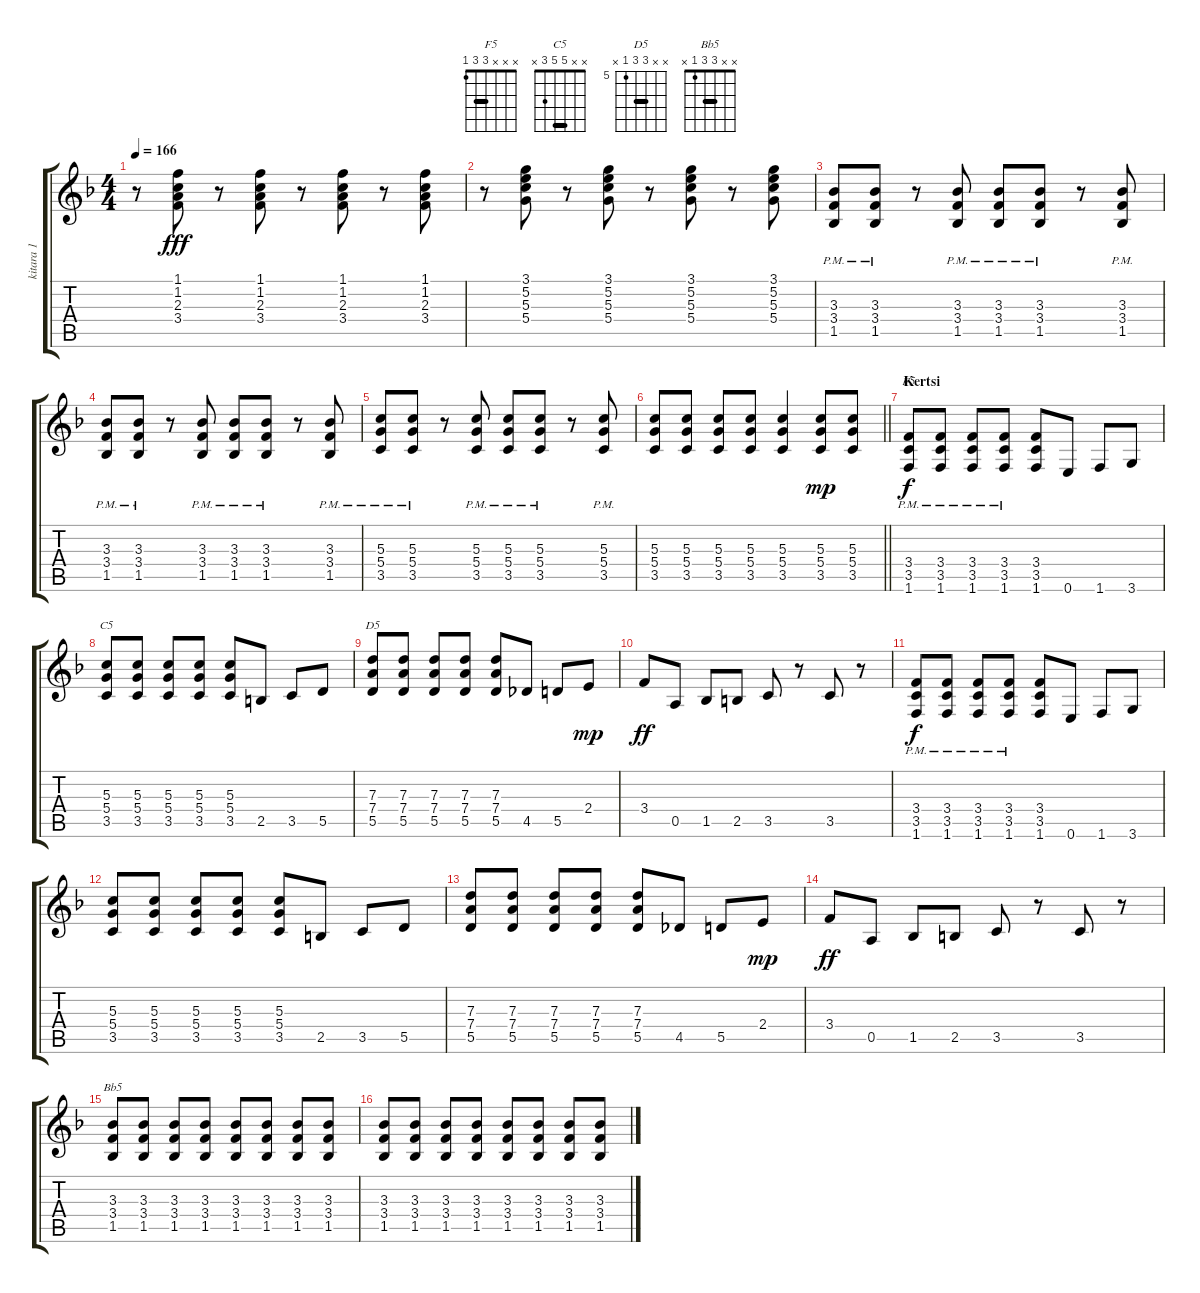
\track ("kitara 1" "kitara 1") {instrument distortionguitar}
\staff {score tabs}
\tuning (E4 B3 G3 D3 A2 E2) {hide}
\chord ("F5" x x x 3 3 1) {barre 3}
\chord ("C5" x x 5 5 3 x) {barre 5}
\chord ("D5" x x 7 7 5 x) {firstfret 5 barre 7}
\chord ("Bb5" x x 3 3 1 x) {barre 3}
\ts (4 4)
\tempo 166
\clef g2
\ks f
r.8{dy fff} (1.1 1.2 2.3 3.4).8 r.8 (1.1 1.2 2.3 3.4).8 r.8 (1.1 1.2 2.3 3.4).8 r.8 (1.1 1.2 2.3 3.4).8 |
r.8 (3.1 5.2 5.3 5.4).8 r.8 (3.1 5.2 5.3 5.4).8 r.8 (3.1 5.2 5.3 5.4).8 r.8 (3.1 5.2 5.3 5.4).8 |
(3.3{pm} 3.4{pm} 1.5{pm}).8{instrument distortionguitar} (3.3{pm} 3.4{pm} 1.5{pm}).8 r.8 (3.3{pm} 3.4{pm} 1.5{pm}).8 (3.3{pm} 3.4{pm} 1.5{pm}).8 (3.3{pm} 3.4{pm} 1.5{pm}).8 r.8 (3.3{pm} 3.4{pm} 1.5{pm}).8 |
(3.3{pm} 3.4{pm} 1.5{pm}).8 (3.3{pm} 3.4{pm} 1.5{pm}).8 r.8 (3.3{pm} 3.4{pm} 1.5{pm}).8 (3.3{pm} 3.4{pm} 1.5{pm}).8 (3.3{pm} 3.4{pm} 1.5{pm}).8 r.8 (3.3{pm} 3.4{pm} 1.5{pm}).8 |
(5.3{pm} 5.4{pm} 3.5{pm}).8 (5.3{pm} 5.4{pm} 3.5{pm}).8 r.8 (5.3{pm} 5.4{pm} 3.5{pm}).8 (5.3{pm} 5.4{pm} 3.5{pm}).8 (5.3{pm} 5.4{pm} 3.5{pm}).8 r.8 (5.3{pm} 5.4{pm} 3.5{pm}).8 |
\barLineRight lightlight
(5.3 5.4 3.5).8 (5.3 5.4 3.5).8 (5.3 5.4 3.5).8 (5.3 5.4 3.5).8 (5.3 5.4 3.5).4 (5.3 5.4 3.5).8{dy mp} (5.3 5.4 3.5).8 |
\section ("" "Kertsi")
(3.4{pm} 3.5{pm} 1.6{pm}).8{ch "F5" dy f} (3.4{pm} 3.5{pm} 1.6{pm}).8 (3.4{pm} 3.5{pm} 1.6{pm}).8 (3.4{pm} 3.5{pm} 1.6{pm}).8 (3.4 3.5 1.6).8 0.6.8 1.6.8 3.6.8 |
(5.3 5.4 3.5).8{ch "C5"} (5.3 5.4 3.5).8 (5.3 5.4 3.5).8 (5.3 5.4 3.5).8 (5.3 5.4 3.5).8 2.5.8 3.5.8 5.5.8 |
(7.3 7.4 5.5).8{ch "D5"} (7.3 7.4 5.5).8 (7.3 7.4 5.5).8 (7.3 7.4 5.5).8 (7.3 7.4 5.5).8 4.5.8 5.5.8 2.4.8{dy mp} |
3.4.8{dy ff} 0.5.8 1.5.8 2.5.8 3.5.8 r.8 3.5.8 r.8 |
(3.4{pm} 3.5{pm} 1.6{pm}).8{dy f} (3.4{pm} 3.5{pm} 1.6{pm}).8 (3.4{pm} 3.5{pm} 1.6{pm}).8 (3.4{pm} 3.5{pm} 1.6{pm}).8 (3.4 3.5 1.6).8 0.6.8 1.6.8 3.6.8 |
(5.3 5.4 3.5).8 (5.3 5.4 3.5).8 (5.3 5.4 3.5).8 (5.3 5.4 3.5).8 (5.3 5.4 3.5).8 2.5.8 3.5.8 5.5.8 |
(7.3 7.4 5.5).8 (7.3 7.4 5.5).8 (7.3 7.4 5.5).8 (7.3 7.4 5.5).8 (7.3 7.4 5.5).8 4.5.8 5.5.8 2.4.8{dy mp} |
3.4.8{dy ff} 0.5.8 1.5.8 2.5.8 3.5.8 r.8 3.5.8 r.8 |
(3.3 3.4 1.5).8{ch "Bb5"} (3.3 3.4 1.5).8 (3.3 3.4 1.5).8 (3.3 3.4 1.5).8 (3.3 3.4 1.5).8 (3.3 3.4 1.5).8 (3.3 3.4 1.5).8 (3.3 3.4 1.5).8 |
(3.3 3.4 1.5).8 (3.3 3.4 1.5).8 (3.3 3.4 1.5).8 (3.3 3.4 1.5).8 (3.3 3.4 1.5).8 (3.3 3.4 1.5).8 (3.3 3.4 1.5).8 (3.3 3.4 1.5).8
